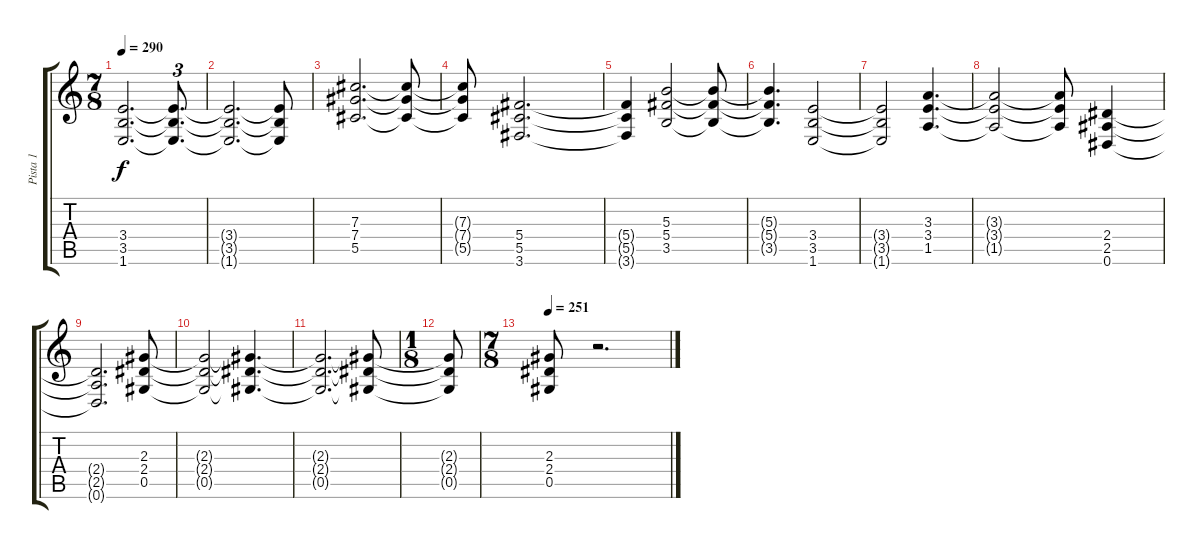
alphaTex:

\track ("Pista 1" "Pista 1") {instrument distortionguitar}
\staff {score tabs}
\tuning (Eb4 Bb3 Gb3 Db3 Ab2 Eb2) {hide}
\ts (7 8)
\tempo 290
\clef g2
\ks c
(3.4{t} 3.5{t} 1.6{t}).2{d dy f} (3.4{t} 3.5{t} 1.6{t}).8{d tu (3 2)} |
(3.4{t} 3.5{t} 1.6{t}).2{d} (3.4{t} 3.5{t} 1.6{t}).8 |
(7.3 7.4 5.5).2{d} (7.3{t} 7.4{t} 5.5{t}).8 |
(7.3{t} 7.4{t} 5.5{t}).8 (5.4 5.5 3.6).2{d} |
(5.4{t} 5.5{t} 3.6{t}).4 (5.3 5.4 3.5).2 (5.3{t} 5.4{t} 3.5{t}).8 |
(5.3{t} 5.4{t} 3.5{t}).4{d} (3.4 3.5 1.6).2 |
(3.4{t} 3.5{t} 1.6{t}).2 (3.3 3.4 1.5).4{d} |
(3.3{t} 3.4{t} 1.5{t}).2 (3.3{t} 3.4{t} 1.5{t}).8 (2.4 2.5 0.6).4 |
(2.4{t} 2.5{t} 0.6{t}).2{d} (2.3 2.4 0.5).8 |
(2.3{t} 2.4{t} 0.5{t}).2 (2.3{t} 2.4{t} 0.5{t}).4{d} |
(2.3{t} 2.4{t} 0.5{t}).2{d} (2.3{t} 2.4{t} 0.5{t}).8 |
\ts (1 8)
(2.3{t} 2.4{t} 0.5{t}).8 |
\ts (7 8)
\tempo 251
(2.3 2.4 0.5).8 r.2{d}
